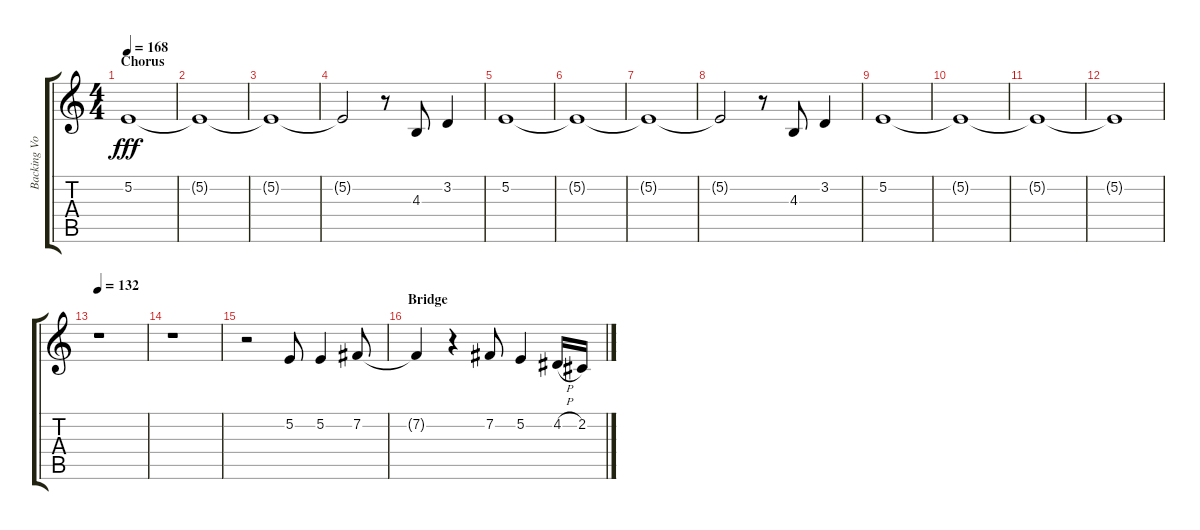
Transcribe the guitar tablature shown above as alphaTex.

\track ("Backing Vocals" "Backing Vo") {instrument tenorsax}
\staff {score tabs}
\tuning (E4 B3 G3 D3 A2 E2) {hide}
\ts (4 4)
\section ("" "Chorus")
\tempo 168
\clef g2
\ks c
5.2{t}.1{dy fff} |
5.2{t}.1 |
5.2{t}.1 |
5.2{t}.2 r.8 4.3.8 3.2.4 |
5.2.1 |
5.2{t}.1 |
5.2{t}.1 |
5.2{t}.2 r.8 4.3.8 3.2.4 |
5.2.1 |
5.2{t}.1 |
5.2{t}.1 |
5.2{t}.1 |
\tempo 132
r.1 |
r.1 |
r.2 5.2.8 5.2.4 7.2.8 |
\section ("" "Bridge")
7.2{t}.4 r.4 7.2.8 5.2.4 4.2{h}.16 2.2{h}.16
